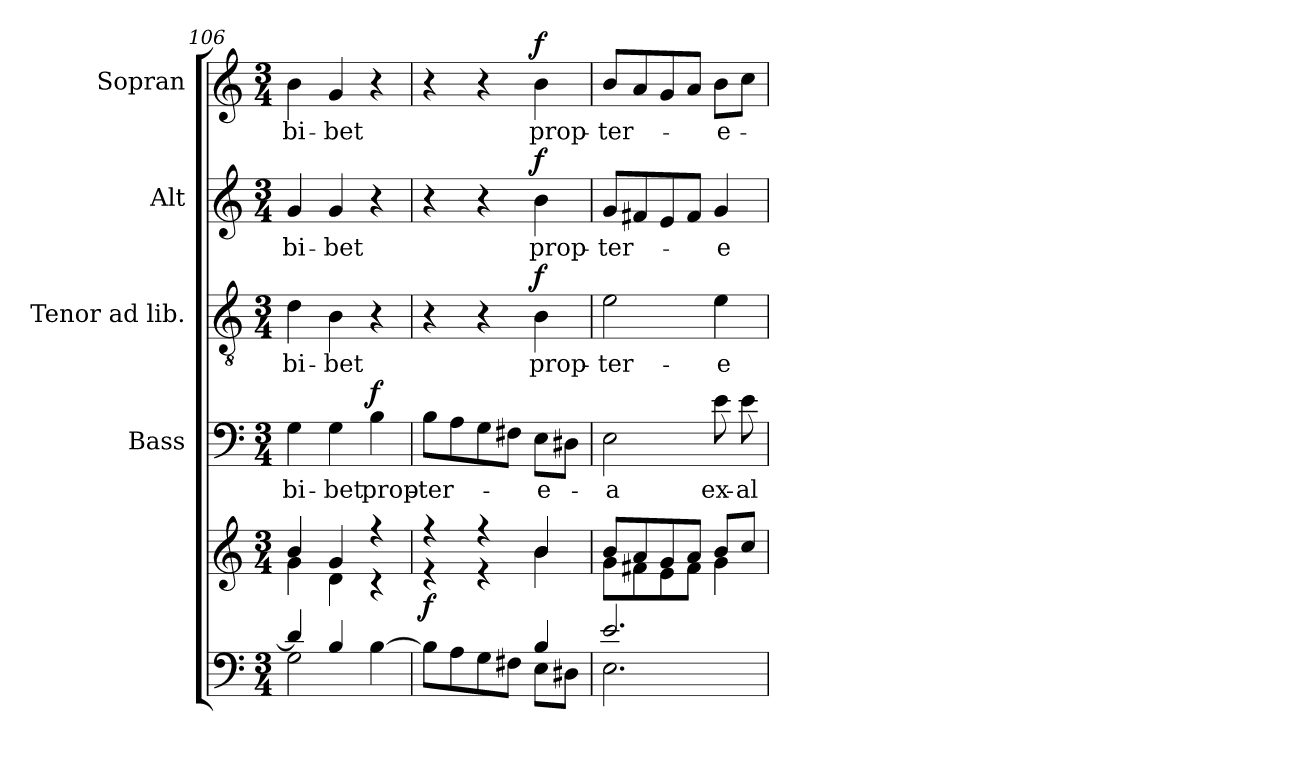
**kern	**kern	**dynam	**kern	**text	**dynam	**kern	**text	**dynam	**kern	**text	**dynam	**kern	**text	**dynam
*part5	*part5	*part5	*part4	*part4	*part4	*part3	*part3	*part3	*part2	*part2	*part2	*part1	*part1	*part1
*staff6	*staff5	*staff5/6	*staff4	*staff4	*staff4	*staff3	*staff3	*staff3	*staff2	*staff2	*staff2	*staff1	*staff1	*staff1
*	*	*	*I"Bass	*	*	*I"Tenor ad lib.	*	*	*I"Alt	*	*	*I"Sopran	*	*
*	*	*	*I'B.	*	*	*I'T.	*	*	*I'A.	*	*	*I'S.	*	*
*clefF4	*clefG2	*	*clefF4	*	*	*clefGv2	*	*	*clefG2	*	*	*clefG2	*	*
*k[]	*k[]	*	*k[]	*	*	*k[]	*	*	*k[]	*	*	*k[]	*	*
*C:	*C:	*	*C:	*	*	*C:	*	*	*C:	*	*	*C:	*	*
*M3/4	*M3/4	*	*M3/4	*	*	*M3/4	*	*	*M3/4	*	*	*M3/4	*	*
=106	=106	=106	=106	=106	=106	=106	=106	=106	=106	=106	=106	=106	=106	=106
*^	*^	*	*	*	*	*	*	*	*	*	*	*	*	*
!	!	!	!	!	!	!LO:LY:b	!	!	!LO:LY:b	!	!	!LO:LY:b	!	!	!LO:LY:b	!
4d/]	2G\	4b/	4g\	.	4G\	bi-	.	4d\	bi-	.	4g/	bi-	.	4b\	bi-	.
!	!	!	!	!	!	!LO:LY:b	!	!	!LO:LY:b	!	!	!LO:LY:b	!	!	!LO:LY:b	!
4B/	.	4g/	4d\	.	4G\	-bet	.	4B\	-bet	.	4g/	-bet	.	4g/	-bet	.
!	!	!	!	!	!	!LO:LY:b	!LO:DY:a	!	!	!	!	!	!	!	!	!
4ryy	[<4B\	4r	4r	.	4B\	prop-	f	4r	.	.	4r	.	.	4r	.	.
=107	=107	=107	=107	=107	=107	=107	=107	=107	=107	=107	=107	=107	=107	=107	=107	=107
!	!	!	!	!LO:DY:b	!	!LO:LY:b	!	!	!	!	!	!	!	!	!	!
2ryy	8B\L]	4r	4r	f	8B\L	-ter-	.	4r	.	.	4r	.	.	4r	.	.
.	8A\	.	.	.	8A\	.	.	.	.	.	.	.	.	.	.	.
.	8G\	4r	4r	.	8G\	.	.	4r	.	.	4r	.	.	4r	.	.
.	8F#X\J	.	.	.	8F#X\J	.	.	.	.	.	.	.	.	.	.	.
!	!	!	!	!	!	!LO:LY:b	!	!	!LO:LY:b	!LO:DY:a	!	!LO:LY:b	!LO:DY:a	!	!LO:LY:b	!LO:DY:a
4B/	8E\L	4b/	4b\	.	8E\L	-e-	.	4B\	prop-	f	4b\	prop-	f	4b\	prop-	f
.	8D#X\J	.	.	.	8D#X\J	.	.	.	.	.	.	.	.	.	.	.
!!LO:LB:g=z
=108	=108	=108	=108	=108	=108	=108	=108	=108	=108	=108	=108	=108	=108	=108	=108	=108
!	!	!	!	!	!	!LO:LY:b	!	!	!LO:LY:b	!	!	!LO:LY:b	!	!	!LO:LY:b	!
2.e/	2.E\	8b/L	8g\L	.	2E\	-a	.	2e\	-ter-	.	8g/L	-ter-	.	8b/L	-ter-	.
.	.	8a/	8f#X\	.	.	.	.	.	.	.	8f#X/	.	.	8a/	.	.
.	.	8g/	8e\	.	.	.	.	.	.	.	8e/	.	.	8g/	.	.
.	.	8a/J	8f#\J	.	.	.	.	.	.	.	8f#/J	.	.	8a/J	.	.
!	!	!	!	!	!	!LO:LY:b	!	!	!LO:LY:b	!	!	!LO:LY:b	!	!	!LO:LY:b	!
.	.	8b/L	4g\	.	8e\	ex-	.	4e\	-e-	.	4g/	-e-	.	8b\L	-e-	.
!	!	!	!	!	!	!LO:LY:b	!	!	!	!	!	!	!	!	!	!
.	.	8cc/J	.	.	8e\	-al-	.	.	.	.	.	.	.	8cc\J	.	.
*v	*v	*	*	*	*	*	*	*	*	*	*	*	*	*	*	*
*	*v	*v	*	*	*	*	*	*	*	*	*	*	*	*	*
=	=	=	=	=	=	=	=	=	=	=	=	=	=	=
*-	*-	*-	*-	*-	*-	*-	*-	*-	*-	*-	*-	*-	*-	*-
